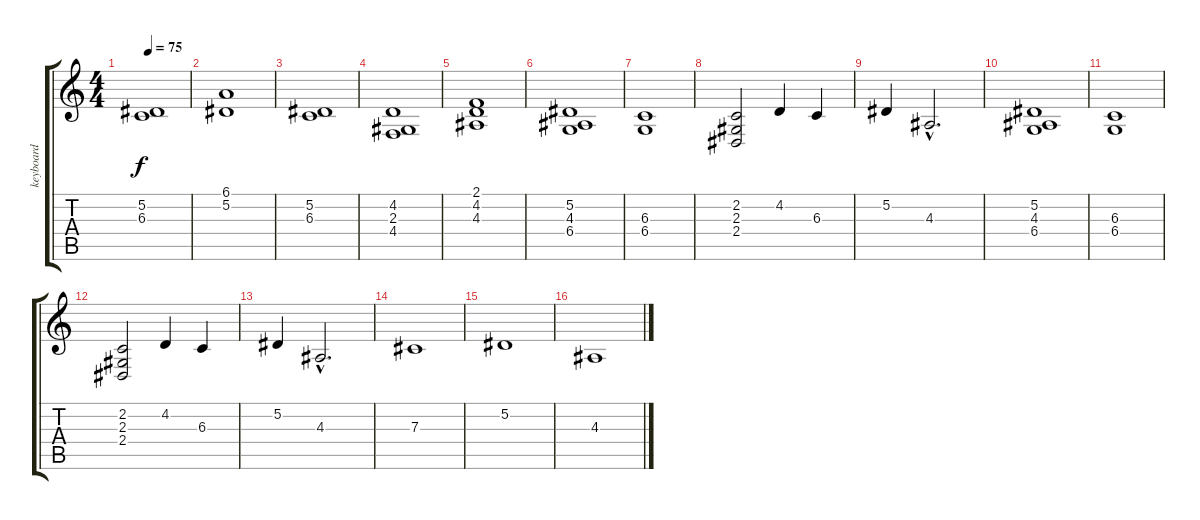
\track ("keyboard" "keyboard") {instrument synthstrings1}
\staff {score tabs}
\tuning (Eb4 Bb3 Gb3 Db3 Ab2 Eb2) {hide}
\ts (4 4)
\tempo 75
\clef g2
\ks c
(5.2 6.3).1{dy f} |
(6.1 5.2).1 |
(5.2 6.3).1 |
(4.2 2.3 4.4).1 |
(2.1 4.2 4.3).1 |
(5.2 4.3 6.4).1 |
(6.3 6.4).1 |
(2.2 2.3 2.4).2 4.2.4 6.3.4 |
5.2.4 4.3{hac}.2{d} |
(5.2 4.3 6.4).1 |
(6.3 6.4).1 |
(2.2 2.3 2.4).2 4.2.4 6.3.4 |
5.2.4 4.3{hac}.2{d} |
7.3.1 |
5.2.1 |
4.3.1
